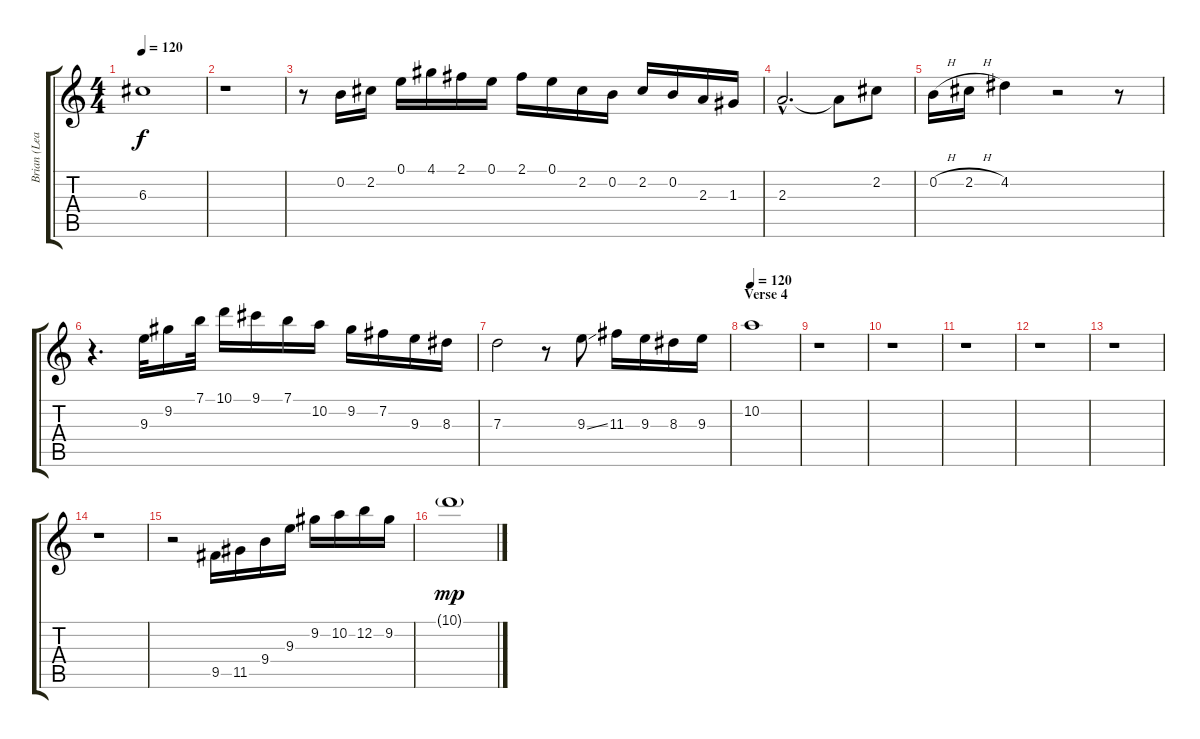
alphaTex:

\track ("Brian (Lead Guitar)" "Brian (Lea") {instrument acousticguitarsteel}
\staff {score tabs}
\tuning (E4 B3 G3 D3 A2 E2) {hide}
\ts (4 4)
\tempo 120
\clef g2
\ks c
6.3.1{dy f} |
r.1 |
r.8 0.2.16 2.2.16 0.1.16 4.1.16 2.1.16 0.1.16 2.1.16 0.1.16 2.2.16 0.2.16 2.2.16 0.2.16 2.3.16 1.3.16 |
2.3{hac}.2{d} 2.3{t}.8 2.2.8 |
0.2{h}.16 2.2{h}.16 4.2.4 r.2 r.8 |
r.4{d} 9.3.32 9.2.16 7.1.32 10.1.16 9.1.16 7.1.16 10.2.16 9.2.16 7.2.16 9.3.16 8.3.16 |
7.3.2 r.8 9.3{ss}.8 11.3.16 9.3.16 8.3.16 9.3.16 |
\section ("" "Verse 4")
\tempo 120
10.2.1 |
r.1 |
r.1 |
r.1 |
r.1 |
r.1 |
r.1 |
r.2 9.5.16 11.5.16 9.4.16 9.3.16 9.2.16 10.2.16 12.2.16 9.2.16 |
10.1{g}.1{dy mp}
